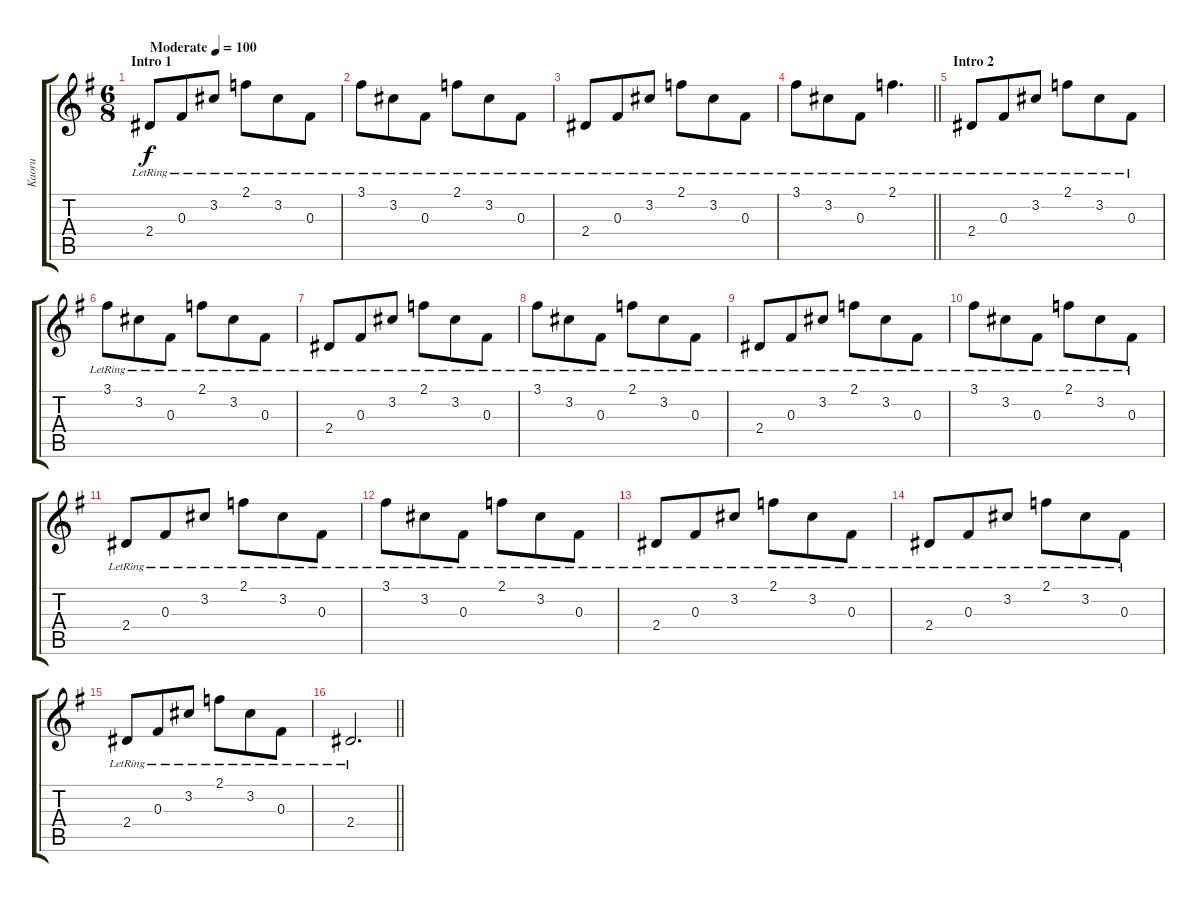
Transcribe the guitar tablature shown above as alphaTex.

\track ("Kaoru" "Kaoru") {instrument electricguitarjazz}
\staff {score tabs}
\tuning (Eb4 Bb3 Gb3 Db3 Ab2 Db2) {hide}
\ts (6 8)
\section ("" "Intro 1")
\tempo (100 "Moderate")
\clef g2
\ks eminor
2.4{lr}.8{dy f volume 10 instrument electricguitarjazz} 0.3{lr}.8 3.2{lr}.8 2.1{lr}.8 3.2{lr}.8 0.3{lr}.8 |
3.1{lr}.8 3.2{lr}.8 0.3{lr}.8 2.1{lr}.8 3.2{lr}.8 0.3{lr}.8 |
2.4{lr}.8 0.3{lr}.8 3.2{lr}.8 2.1{lr}.8 3.2{lr}.8 0.3{lr}.8 |
\barLineRight lightlight
3.1{lr}.8 3.2{lr}.8 0.3{lr}.8 2.1{lr}.4{d} |
\section ("" "Intro 2")
2.4{lr}.8 0.3{lr}.8 3.2{lr}.8 2.1{lr}.8 3.2{lr}.8 0.3{lr}.8 |
3.1{lr}.8 3.2{lr}.8 0.3{lr}.8 2.1{lr}.8 3.2{lr}.8 0.3{lr}.8 |
2.4{lr}.8 0.3{lr}.8 3.2{lr}.8 2.1{lr}.8 3.2{lr}.8 0.3{lr}.8 |
3.1{lr}.8 3.2{lr}.8 0.3{lr}.8 2.1{lr}.8 3.2{lr}.8 0.3{lr}.8 |
2.4{lr}.8 0.3{lr}.8 3.2{lr}.8 2.1{lr}.8 3.2{lr}.8 0.3{lr}.8 |
3.1{lr}.8 3.2{lr}.8 0.3{lr}.8 2.1{lr}.8 3.2{lr}.8 0.3{lr}.8 |
2.4{lr}.8 0.3{lr}.8 3.2{lr}.8 2.1{lr}.8 3.2{lr}.8 0.3{lr}.8 |
3.1{lr}.8 3.2{lr}.8 0.3{lr}.8 2.1{lr}.8 3.2{lr}.8 0.3{lr}.8 |
2.4{lr}.8 0.3{lr}.8 3.2{lr}.8 2.1{lr}.8 3.2{lr}.8 0.3{lr}.8 |
2.4{lr}.8 0.3{lr}.8 3.2{lr}.8 2.1{lr}.8 3.2{lr}.8 0.3{lr}.8 |
2.4{lr}.8 0.3{lr}.8 3.2{lr}.8 2.1{lr}.8 3.2{lr}.8 0.3{lr}.8 |
\barLineRight lightlight
2.4{lr}.2{d}
